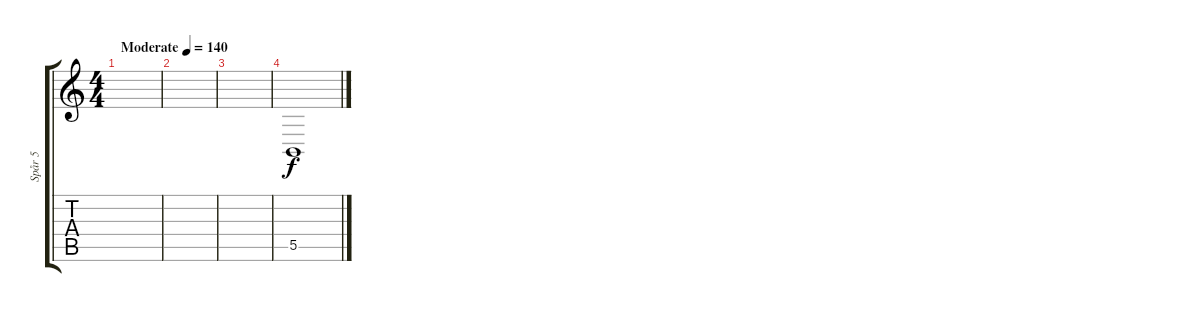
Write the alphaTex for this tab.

\track ("Spår 5" "Spår 5") {instrument reversecymbal}
\staff {score tabs}
\tuning (Db4 Ab3 E3 B2 Gb2 B1) {hide}
\ts (4 4)
\tempo (140 "Moderate")
\clef g2
\ks c
|
|
|
5.5.1{txt ""}
